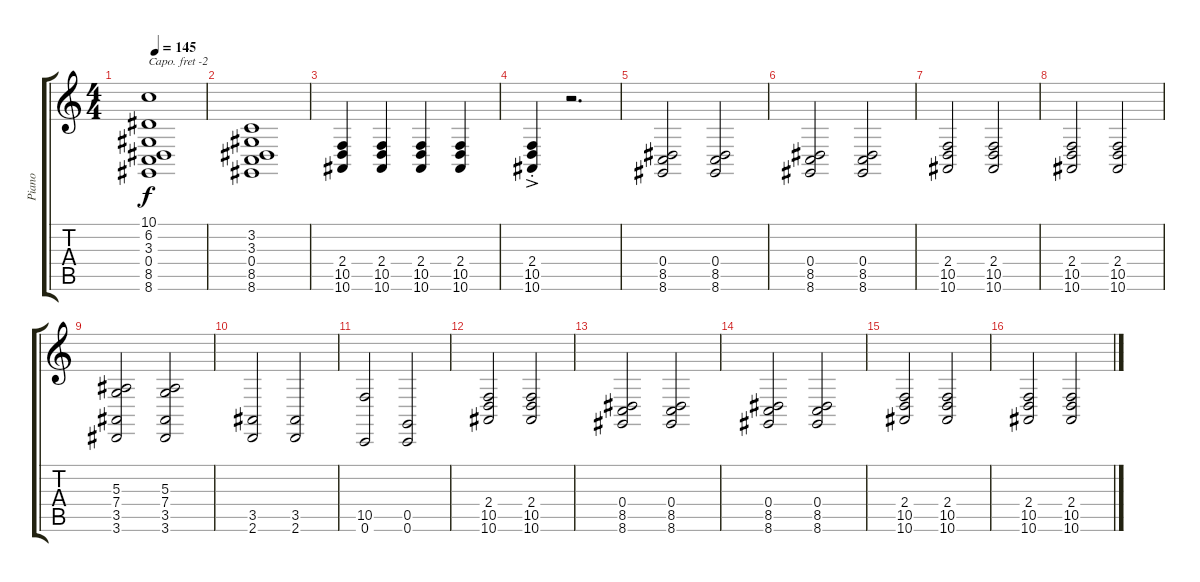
\track ("Piano" "Piano") {instrument acousticgrandpiano}
\staff {score tabs}
\capo -2
\tuning (E4 B3 G3 D3 A2 D2) {hide}
\ts (4 4)
\tempo 145
\clef g2
\ks c
(10.1 6.2 3.3 0.4 8.5 8.6).1{dy f} |
(3.2 3.3 0.4 8.5 8.6).1 |
(2.4 10.5 10.6).4 (2.4 10.5 10.6).4 (2.4 10.5 10.6).4 (2.4 10.5 10.6).4 |
(2.4{ac st} 10.5{ac st} 10.6{ac st}).4 r.2{d} |
(0.4 8.5 8.6).2 (0.4 8.5 8.6).2 |
(0.4 8.5 8.6).2 (0.4 8.5 8.6).2 |
(2.4 10.5 10.6).2 (2.4 10.5 10.6).2 |
(2.4 10.5 10.6).2 (2.4 10.5 10.6).2 |
(5.3 7.4 3.5 3.6).2 (5.3 7.4 3.5 3.6).2 |
(3.5 2.6).2 (3.5 2.6).2 |
(10.5 0.6).2 (0.5 0.6).2 |
(2.4 10.5 10.6).2 (2.4 10.5 10.6).2 |
(0.4 8.5 8.6).2 (0.4 8.5 8.6).2 |
(0.4 8.5 8.6).2 (0.4 8.5 8.6).2 |
(2.4 10.5 10.6).2 (2.4 10.5 10.6).2 |
(2.4 10.5 10.6).2 (2.4 10.5 10.6).2
